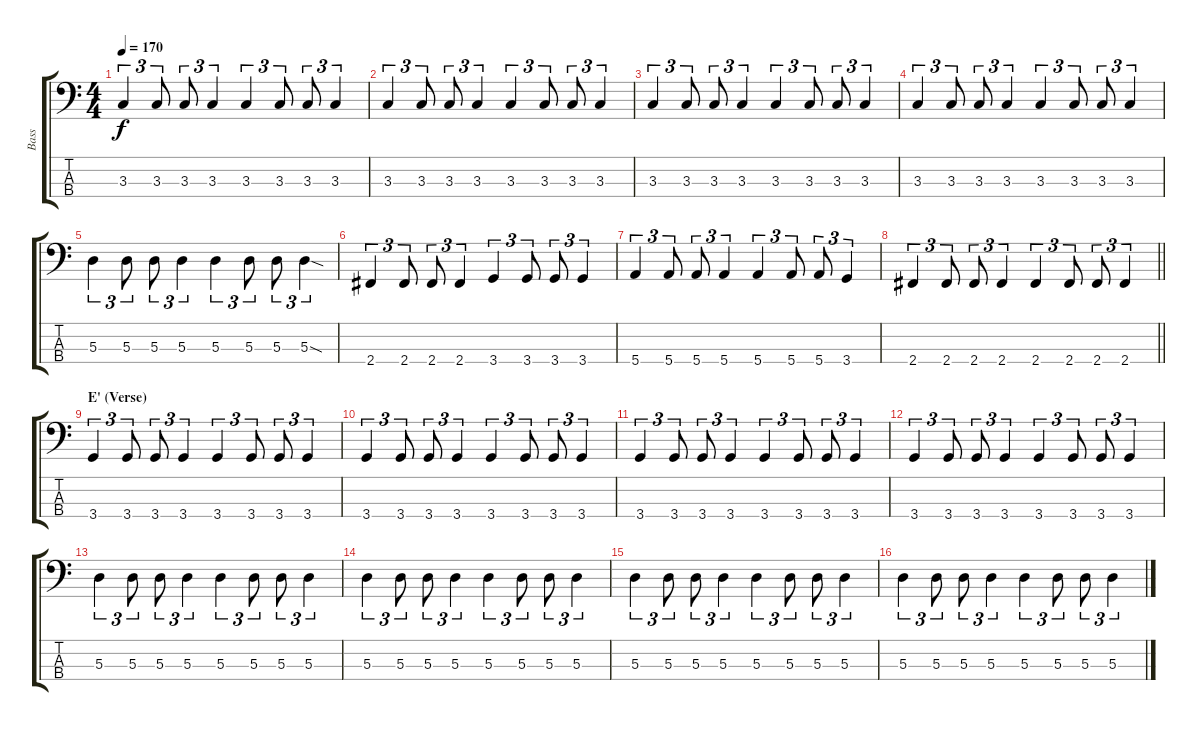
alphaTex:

\track ("Bass" "Bass") {instrument electricbasspick}
\staff {score tabs}
\tuning (G2 D2 A1 E1) {hide}
\ts (4 4)
\tempo 170
\clef f4
\ks c
3.3.4{tu (3 2) dy f} 3.3.8{tu (3 2)} 3.3.8{tu (3 2)} 3.3.4{tu (3 2)} 3.3.4{tu (3 2)} 3.3.8{tu (3 2)} 3.3.8{tu (3 2)} 3.3.4{tu (3 2)} |
3.3.4{tu (3 2)} 3.3.8{tu (3 2)} 3.3.8{tu (3 2)} 3.3.4{tu (3 2)} 3.3.4{tu (3 2)} 3.3.8{tu (3 2)} 3.3.8{tu (3 2)} 3.3.4{tu (3 2)} |
3.3.4{tu (3 2)} 3.3.8{tu (3 2)} 3.3.8{tu (3 2)} 3.3.4{tu (3 2)} 3.3.4{tu (3 2)} 3.3.8{tu (3 2)} 3.3.8{tu (3 2)} 3.3.4{tu (3 2)} |
3.3.4{tu (3 2)} 3.3.8{tu (3 2)} 3.3.8{tu (3 2)} 3.3.4{tu (3 2)} 3.3.4{tu (3 2)} 3.3.8{tu (3 2)} 3.3.8{tu (3 2)} 3.3.4{tu (3 2)} |
5.3.4{tu (3 2)} 5.3.8{tu (3 2)} 5.3.8{tu (3 2)} 5.3.4{tu (3 2)} 5.3.4{tu (3 2)} 5.3.8{tu (3 2)} 5.3.8{tu (3 2)} 5.3{sod}.4{tu (3 2)} |
2.4.4{tu (3 2)} 2.4.8{tu (3 2)} 2.4.8{tu (3 2)} 2.4.4{tu (3 2)} 3.4.4{tu (3 2)} 3.4.8{tu (3 2)} 3.4.8{tu (3 2)} 3.4.4{tu (3 2)} |
5.4.4{tu (3 2)} 5.4.8{tu (3 2)} 5.4.8{tu (3 2)} 5.4.4{tu (3 2)} 5.4.4{tu (3 2)} 5.4.8{tu (3 2)} 5.4.8{tu (3 2)} 3.4.4{tu (3 2)} |
\barLineRight lightlight
2.4.4{tu (3 2)} 2.4.8{tu (3 2)} 2.4.8{tu (3 2)} 2.4.4{tu (3 2)} 2.4.4{tu (3 2)} 2.4.8{tu (3 2)} 2.4.8{tu (3 2)} 2.4.4{tu (3 2)} |
\section ("" "E' (Verse)")
3.4.4{tu (3 2)} 3.4.8{tu (3 2)} 3.4.8{tu (3 2)} 3.4.4{tu (3 2)} 3.4.4{tu (3 2)} 3.4.8{tu (3 2)} 3.4.8{tu (3 2)} 3.4.4{tu (3 2)} |
3.4.4{tu (3 2)} 3.4.8{tu (3 2)} 3.4.8{tu (3 2)} 3.4.4{tu (3 2)} 3.4.4{tu (3 2)} 3.4.8{tu (3 2)} 3.4.8{tu (3 2)} 3.4.4{tu (3 2)} |
3.4.4{tu (3 2)} 3.4.8{tu (3 2)} 3.4.8{tu (3 2)} 3.4.4{tu (3 2)} 3.4.4{tu (3 2)} 3.4.8{tu (3 2)} 3.4.8{tu (3 2)} 3.4.4{tu (3 2)} |
3.4.4{tu (3 2)} 3.4.8{tu (3 2)} 3.4.8{tu (3 2)} 3.4.4{tu (3 2)} 3.4.4{tu (3 2)} 3.4.8{tu (3 2)} 3.4.8{tu (3 2)} 3.4.4{tu (3 2)} |
5.3.4{tu (3 2)} 5.3.8{tu (3 2)} 5.3.8{tu (3 2)} 5.3.4{tu (3 2)} 5.3.4{tu (3 2)} 5.3.8{tu (3 2)} 5.3.8{tu (3 2)} 5.3.4{tu (3 2)} |
5.3.4{tu (3 2)} 5.3.8{tu (3 2)} 5.3.8{tu (3 2)} 5.3.4{tu (3 2)} 5.3.4{tu (3 2)} 5.3.8{tu (3 2)} 5.3.8{tu (3 2)} 5.3.4{tu (3 2)} |
5.3.4{tu (3 2)} 5.3.8{tu (3 2)} 5.3.8{tu (3 2)} 5.3.4{tu (3 2)} 5.3.4{tu (3 2)} 5.3.8{tu (3 2)} 5.3.8{tu (3 2)} 5.3.4{tu (3 2)} |
5.3.4{tu (3 2)} 5.3.8{tu (3 2)} 5.3.8{tu (3 2)} 5.3.4{tu (3 2)} 5.3.4{tu (3 2)} 5.3.8{tu (3 2)} 5.3.8{tu (3 2)} 5.3.4{tu (3 2)}
